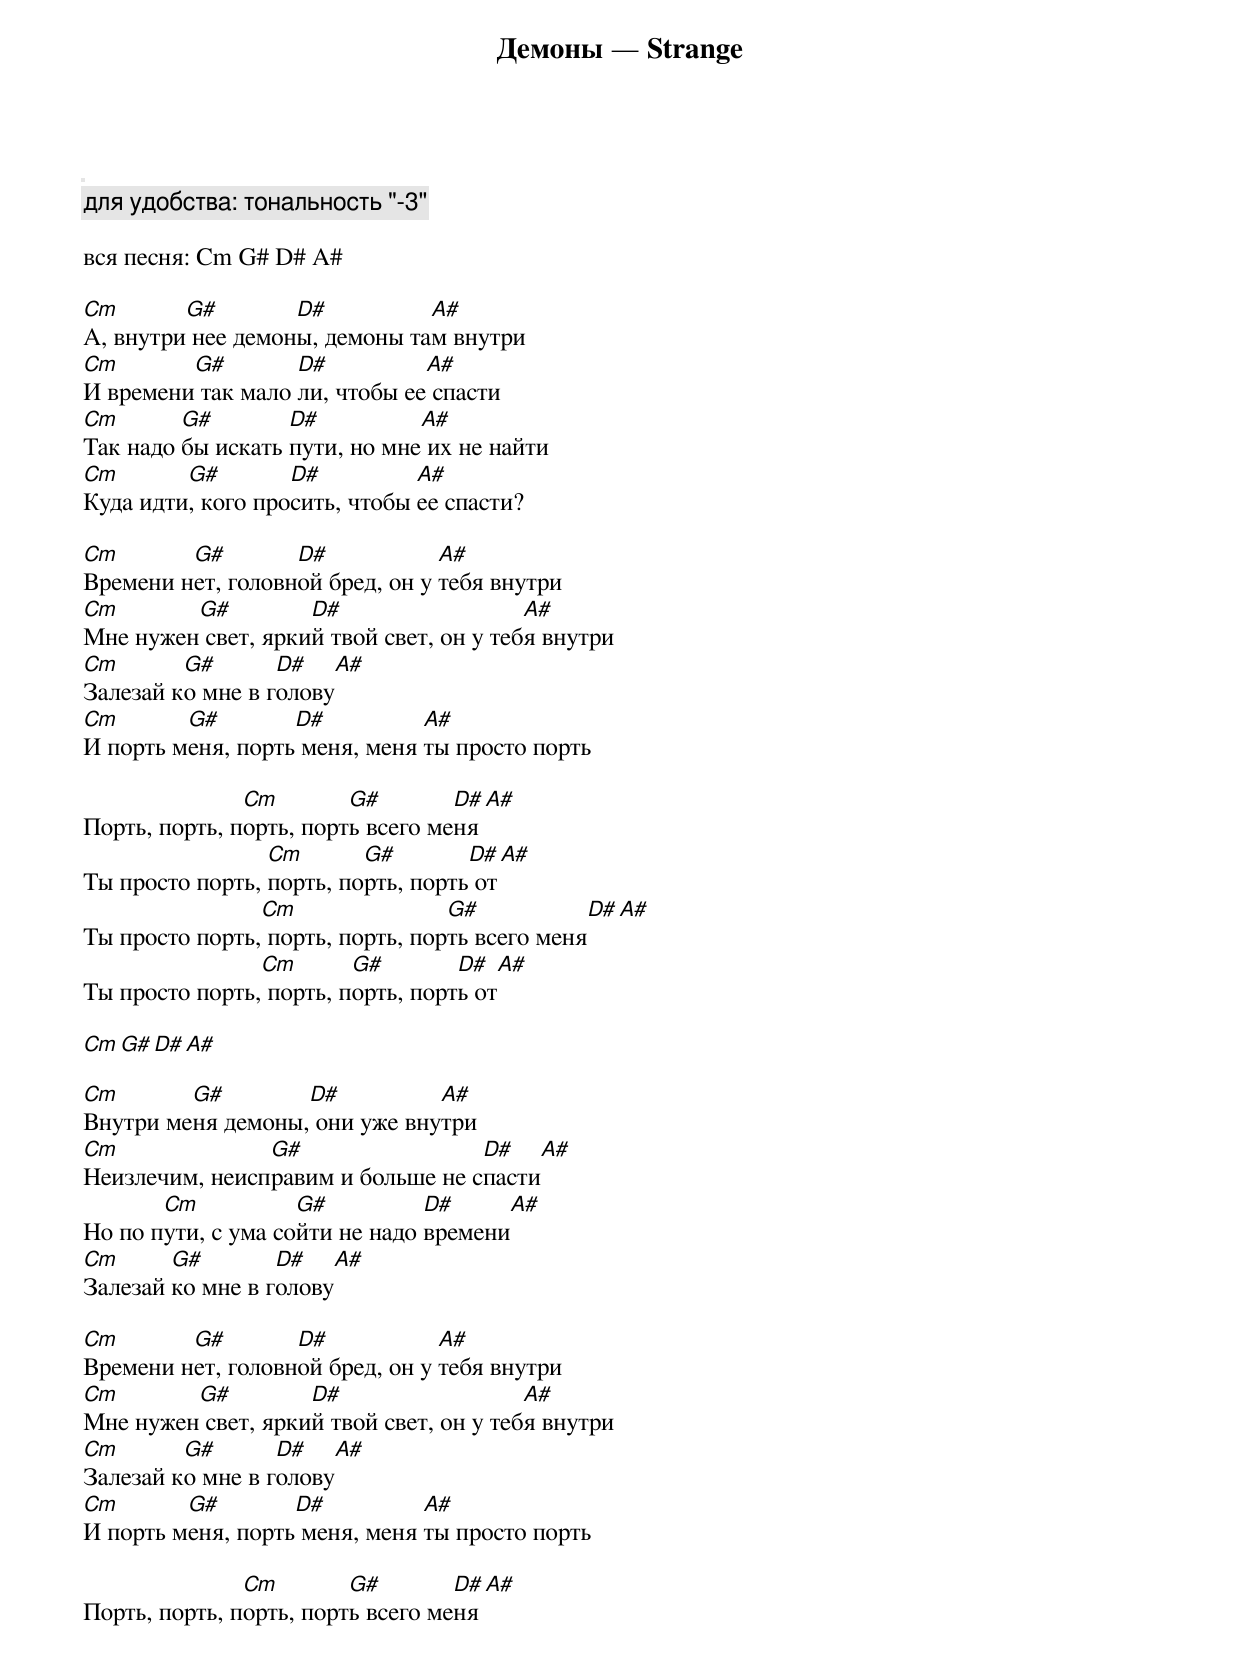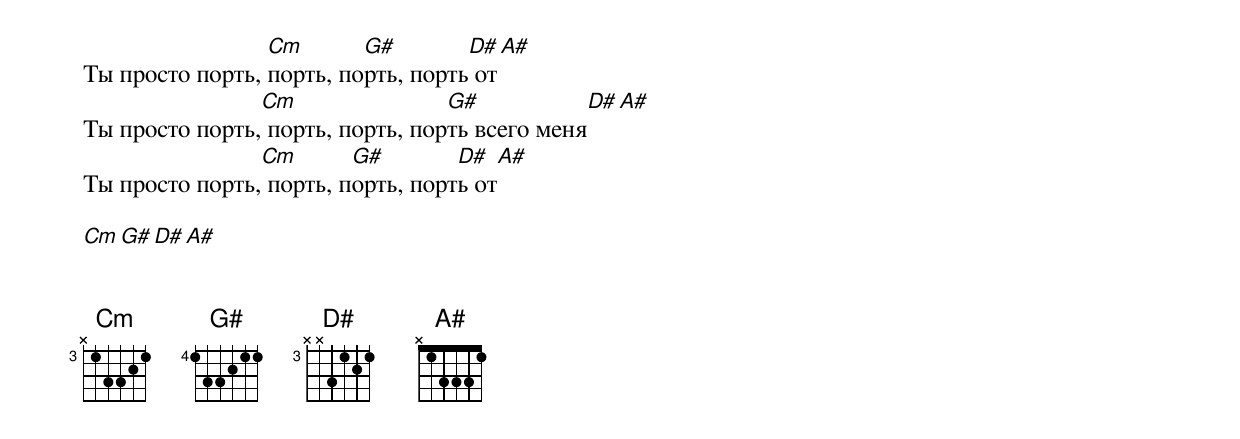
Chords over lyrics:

Демоны — Strange

<pre>
для удобства: тональность "-3"

вся песня: Cm G# D# A#

Cm       G#        D#          A#
А, внутри нее демоны, демоны там внутри
Cm       G#        D#          A#
И времени так мало ли, чтобы ее спасти
Cm       G#        D#          A#
Так надо бы искать пути, но мне их не найти
Cm       G#        D#          A#
Куда идти, кого просить, чтобы ее спасти?

Cm       G#        D#            A#
Времени нет, головной бред, он у тебя внутри
Cm       G#         D#                   A#
Мне нужен свет, яркий твой свет, он у тебя внутри
Cm       G#       D#          A#
Залезай ко мне в голову
Cm       G#        D#          A#
И порть меня, порть меня, меня ты просто порть

               Cm        G#        D#              A#
Порть, порть, порть, порть всего меня
                 Cm       G#        D#          A#
Ты просто порть, порть, порть, порть от
                Cm                G#              D#          A#
Ты просто порть, порть, порть, порть всего меня
                Cm       G#        D#          A#
Ты просто порть, порть, порть, порть от

Cm G# D# A#

Cm       G#        D#          A#
Внутри меня демоны, они уже внутри
Cm              G#                 D#          A#
Неизлечим, неисправим и больше не спасти
       Cm           G#          D#           A#
Но по пути, с ума сойти не надо времени
Cm      G#        D#      A#
Залезай ко мне в голову

Cm       G#        D#            A#
Времени нет, головной бред, он у тебя внутри
Cm       G#         D#                   A#
Мне нужен свет, яркий твой свет, он у тебя внутри
Cm       G#       D#          A#
Залезай ко мне в голову
Cm       G#        D#          A#
И порть меня, порть меня, меня ты просто порть

               Cm        G#        D#              A#
Порть, порть, порть, порть всего меня
                 Cm       G#        D#          A#
Ты просто порть, порть, порть, порть от
                Cm                G#              D#          A#
Ты просто порть, порть, порть, порть всего меня
                Cm       G#        D#          A#
Ты просто порть, порть, порть, порть от

Cm G# D# A#

</pre>
